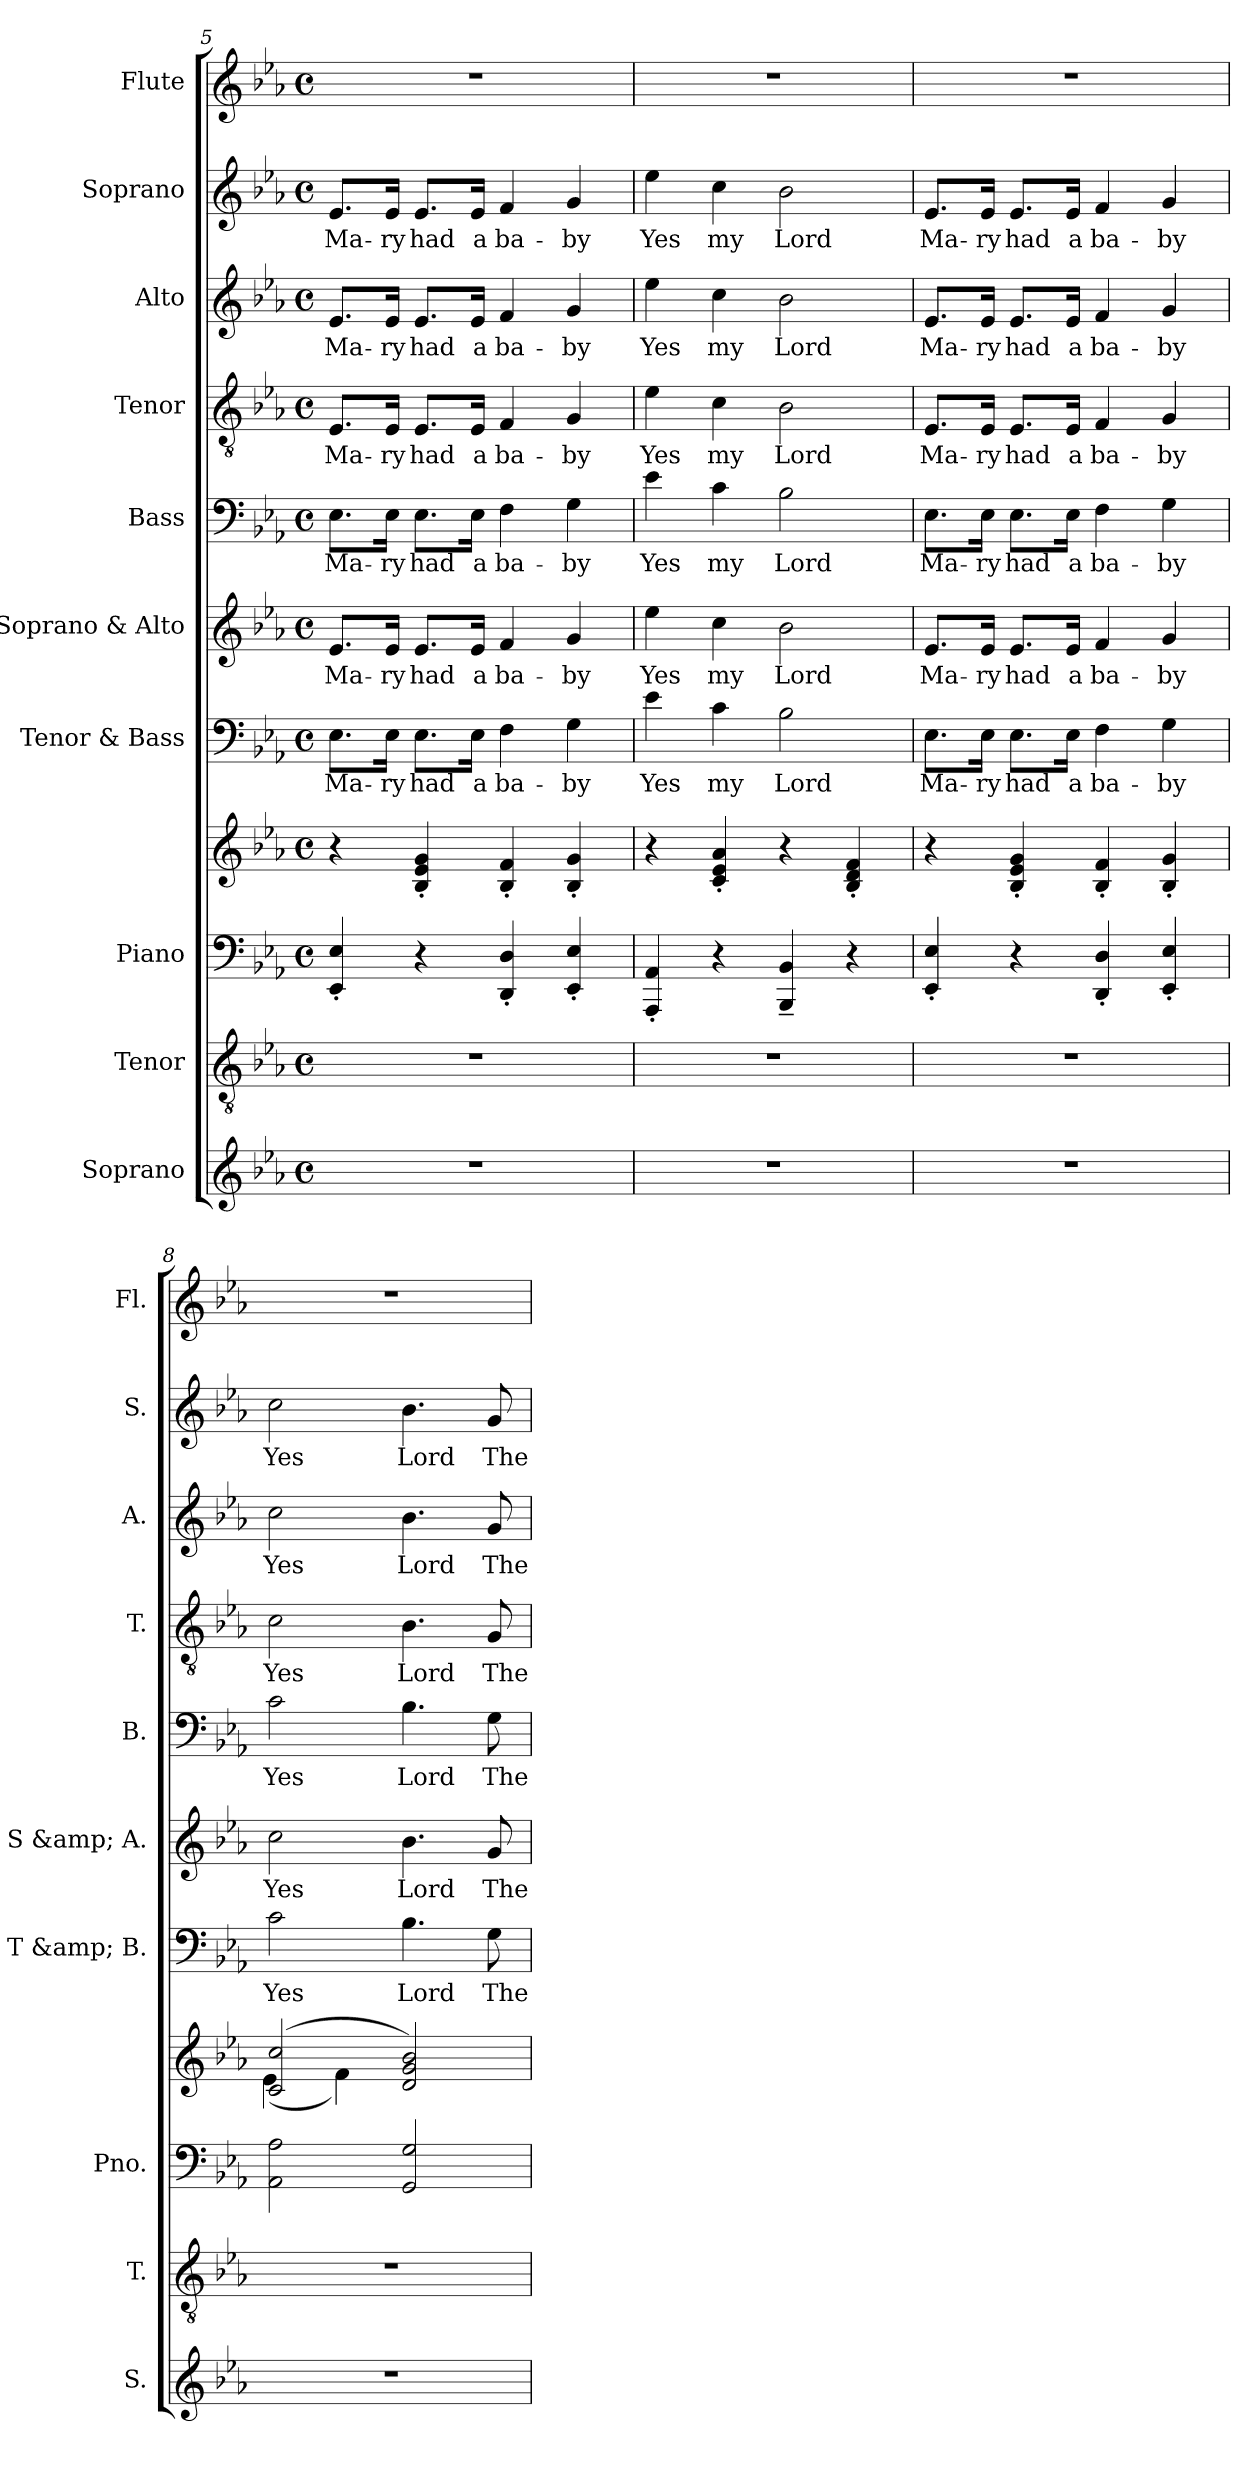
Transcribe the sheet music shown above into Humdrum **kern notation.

**kern	**kern	**kern	**kern	**kern	**text	**kern	**text	**kern	**text	**kern	**text	**kern	**text	**kern	**text	**kern
*part10	*part9	*part8	*part8	*part7	*part7	*part6	*part6	*part5	*part5	*part4	*part4	*part3	*part3	*part2	*part2	*part1
*staff11	*staff10	*staff9	*staff8	*staff7	*staff7	*staff6	*staff6	*staff5	*staff5	*staff4	*staff4	*staff3	*staff3	*staff2	*staff2	*staff1
*I"Soprano	*I"Tenor	*I"Piano	*	*I"Tenor &amp; Bass	*	*I"Soprano &amp; Alto	*	*I"Bass	*	*I"Tenor	*	*I"Alto	*	*I"Soprano	*	*I"Flute
*I'S.	*I'T.	*I'Pno.	*	*I'T &amp; B.	*	*I'S &amp; A.	*	*I'B.	*	*I'T.	*	*I'A.	*	*I'S.	*	*I'Fl.
*clefG2	*clefGv2	*clefF4	*clefG2	*clefF4	*	*clefG2	*	*clefF4	*	*clefGv2	*	*clefG2	*	*clefG2	*	*clefG2
*k[b-e-a-]	*k[b-e-a-]	*k[b-e-a-]	*k[b-e-a-]	*k[b-e-a-]	*	*k[b-e-a-]	*	*k[b-e-a-]	*	*k[b-e-a-]	*	*k[b-e-a-]	*	*k[b-e-a-]	*	*k[b-e-a-]
*M4/4	*M4/4	*M4/4	*M4/4	*M4/4	*	*M4/4	*	*M4/4	*	*M4/4	*	*M4/4	*	*M4/4	*	*M4/4
*met(c)	*met(c)	*met(c)	*met(c)	*met(c)	*	*met(c)	*	*met(c)	*	*met(c)	*	*met(c)	*	*met(c)	*	*met(c)
=5	=5	=5	=5	=5	=5	=5	=5	=5	=5	=5	=5	=5	=5	=5	=5	=5
!	!	!	!	!	!	!	!	!	!LO:LY:b	!	!LO:LY:b	!	!LO:LY:b	!	!LO:LY:b	!
1r	1r	4EE-/' 4E-/'	4r	8.E-\L	Ma-	8.e-/L	Ma-	8.E-\L	Ma-	8.E-/L	Ma-	8.e-/L	Ma-	8.e-/L	Ma-	1r
!	!	!	!	!	!	!	!	!	!LO:LY:b	!	!LO:LY:b	!	!LO:LY:b	!	!LO:LY:b	!
.	.	.	.	16E-\Jk	-ry	16e-/Jk	-ry	16E-\Jk	-ry	16E-/Jk	-ry	16e-/Jk	-ry	16e-/Jk	-ry	.
!	!	!	!	!	!	!	!	!	!LO:LY:b	!	!LO:LY:b	!	!LO:LY:b	!	!LO:LY:b	!
.	.	4r	4B-/' 4e-/' 4g/'	8.E-\L	had	8.e-/L	had	8.E-\L	had	8.E-/L	had	8.e-/L	had	8.e-/L	had	.
!	!	!	!	!	!	!	!	!	!LO:LY:b	!	!LO:LY:b	!	!LO:LY:b	!	!LO:LY:b	!
.	.	.	.	16E-\Jk	a	16e-/Jk	a	16E-\Jk	a	16E-/Jk	a	16e-/Jk	a	16e-/Jk	a	.
!	!	!	!	!	!	!	!	!	!LO:LY:b	!	!LO:LY:b	!	!LO:LY:b	!	!LO:LY:b	!
.	.	4DD/' 4D/'	4B-/' 4f/'	4F\	ba-	4f/	ba-	4F\	ba-	4F/	ba-	4f/	ba-	4f/	ba-	.
!	!	!	!	!	!	!	!	!	!LO:LY:b	!	!LO:LY:b	!	!LO:LY:b	!	!LO:LY:b	!
.	.	4EE-/' 4E-/'	4B-/' 4g/'	4G\	-by	4g/	-by	4G\	-by	4G/	-by	4g/	-by	4g/	-by	.
=6	=6	=6	=6	=6	=6	=6	=6	=6	=6	=6	=6	=6	=6	=6	=6	=6
!	!	!	!	!	!	!	!	!	!LO:LY:b	!	!LO:LY:b	!	!LO:LY:b	!	!LO:LY:b	!
1r	1r	4AAA-/' 4AA-/'	4r	4e-\	Yes	4ee-\	Yes	4e-\	Yes	4e-\	Yes	4ee-\	Yes	4ee-\	Yes	1r
!	!	!	!	!	!	!	!	!	!LO:LY:b	!	!LO:LY:b	!	!LO:LY:b	!	!LO:LY:b	!
.	.	4r	4c/' 4e-/' 4a-/'	4c\	my	4cc\	my	4c\	my	4c\	my	4cc\	my	4cc\	my	.
!	!	!	!	!	!	!	!	!	!LO:LY:b	!	!LO:LY:b	!	!LO:LY:b	!	!LO:LY:b	!
.	.	4BBB-/~ 4BB-/~	4r	2B-\	Lord	2b-\	Lord	2B-\	Lord	2B-\	Lord	2b-\	Lord	2b-\	Lord	.
.	.	4r	4B-/' 4d/' 4f/'	.	.	.	.	.	.	.	.	.	.	.	.	.
!!LO:LB:g=z
=7	=7	=7	=7	=7	=7	=7	=7	=7	=7	=7	=7	=7	=7	=7	=7	=7
!	!	!	!	!	!	!	!	!	!LO:LY:b	!	!LO:LY:b	!	!LO:LY:b	!	!LO:LY:b	!
1r	1r	4EE-/' 4E-/'	4r	8.E-\L	Ma-	8.e-/L	Ma-	8.E-\L	Ma-	8.E-/L	Ma-	8.e-/L	Ma-	8.e-/L	Ma-	1r
!	!	!	!	!	!	!	!	!	!LO:LY:b	!	!LO:LY:b	!	!LO:LY:b	!	!LO:LY:b	!
.	.	.	.	16E-\Jk	-ry	16e-/Jk	-ry	16E-\Jk	-ry	16E-/Jk	-ry	16e-/Jk	-ry	16e-/Jk	-ry	.
!	!	!	!	!	!	!	!	!	!LO:LY:b	!	!LO:LY:b	!	!LO:LY:b	!	!LO:LY:b	!
.	.	4r	4B-/' 4e-/' 4g/'	8.E-\L	had	8.e-/L	had	8.E-\L	had	8.E-/L	had	8.e-/L	had	8.e-/L	had	.
!	!	!	!	!	!	!	!	!	!LO:LY:b	!	!LO:LY:b	!	!LO:LY:b	!	!LO:LY:b	!
.	.	.	.	16E-\Jk	a	16e-/Jk	a	16E-\Jk	a	16E-/Jk	a	16e-/Jk	a	16e-/Jk	a	.
!	!	!	!	!	!	!	!	!	!LO:LY:b	!	!LO:LY:b	!	!LO:LY:b	!	!LO:LY:b	!
.	.	4DD/' 4D/'	4B-/' 4f/'	4F\	ba-	4f/	ba-	4F\	ba-	4F/	ba-	4f/	ba-	4f/	ba-	.
!	!	!	!	!	!	!	!	!	!LO:LY:b	!	!LO:LY:b	!	!LO:LY:b	!	!LO:LY:b	!
.	.	4EE-/' 4E-/'	4B-/' 4g/'	4G\	-by	4g/	-by	4G\	-by	4G/	-by	4g/	-by	4g/	-by	.
=8	=8	=8	=8	=8	=8	=8	=8	=8	=8	=8	=8	=8	=8	=8	=8	=8
*	*	*	*^	*	*	*	*	*	*	*	*	*	*	*	*	*
!	!	!	!	!	!	!	!	!	!	!LO:LY:b	!	!LO:LY:b	!	!LO:LY:b	!	!LO:LY:b	!
1r	1r	2AA-\ 2A-\	(>2c/ 2cc/	(<4e-\	2c\	Yes	2cc\	Yes	2c\	Yes	2c\	Yes	2cc\	Yes	2cc\	Yes	1r
.	.	.	.	4f\)	.	.	.	.	.	.	.	.	.	.	.	.	.
!	!	!	!	!	!	!	!	!	!	!LO:LY:b	!	!LO:LY:b	!	!LO:LY:b	!	!LO:LY:b	!
.	.	2GG/ 2G/	2d/ 2g/ 2b-/)	2ryy	4.B-\	Lord	4.b-\	Lord	4.B-\	Lord	4.B-\	Lord	4.b-\	Lord	4.b-\	Lord	.
!	!	!	!	!	!	!	!	!	!	!LO:LY:b	!	!LO:LY:b	!	!LO:LY:b	!	!LO:LY:b	!
.	.	.	.	.	8G\	The	8g/	The	8G\	The	8G/	The	8g/	The	8g/	The	.
*	*	*	*v	*v	*	*	*	*	*	*	*	*	*	*	*	*	*
=	=	=	=	=	=	=	=	=	=	=	=	=	=	=	=	=
*-	*-	*-	*-	*-	*-	*-	*-	*-	*-	*-	*-	*-	*-	*-	*-	*-
